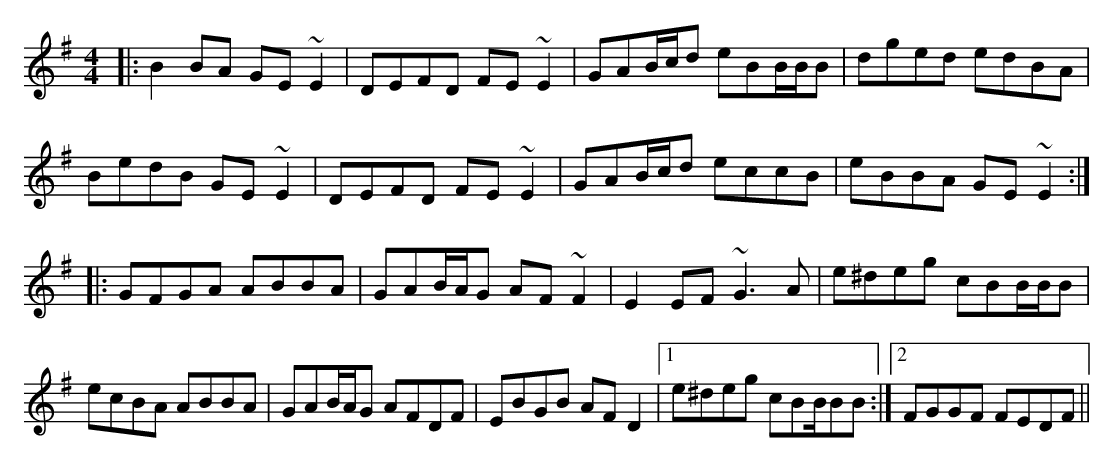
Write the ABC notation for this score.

X:1
M:4/4
K:Emin
|:B2BA GE~E2|DEFD FE~E2|GAB/c/d eBB/B/B|dged edBA|
BedB GE~E2|DEFD FE~E2|GAB/c/d eccB|eBBA GE~E2:|
|:GFGA ABBA|GAB/A/G AF~F2|E2EF ~G3A|e^deg cBB/B/B|
ecBA ABBA|GAB/A/G AFDF|EBGB AFD2|1 e^deg cBB/BB:|2 FGGF FEDF||
